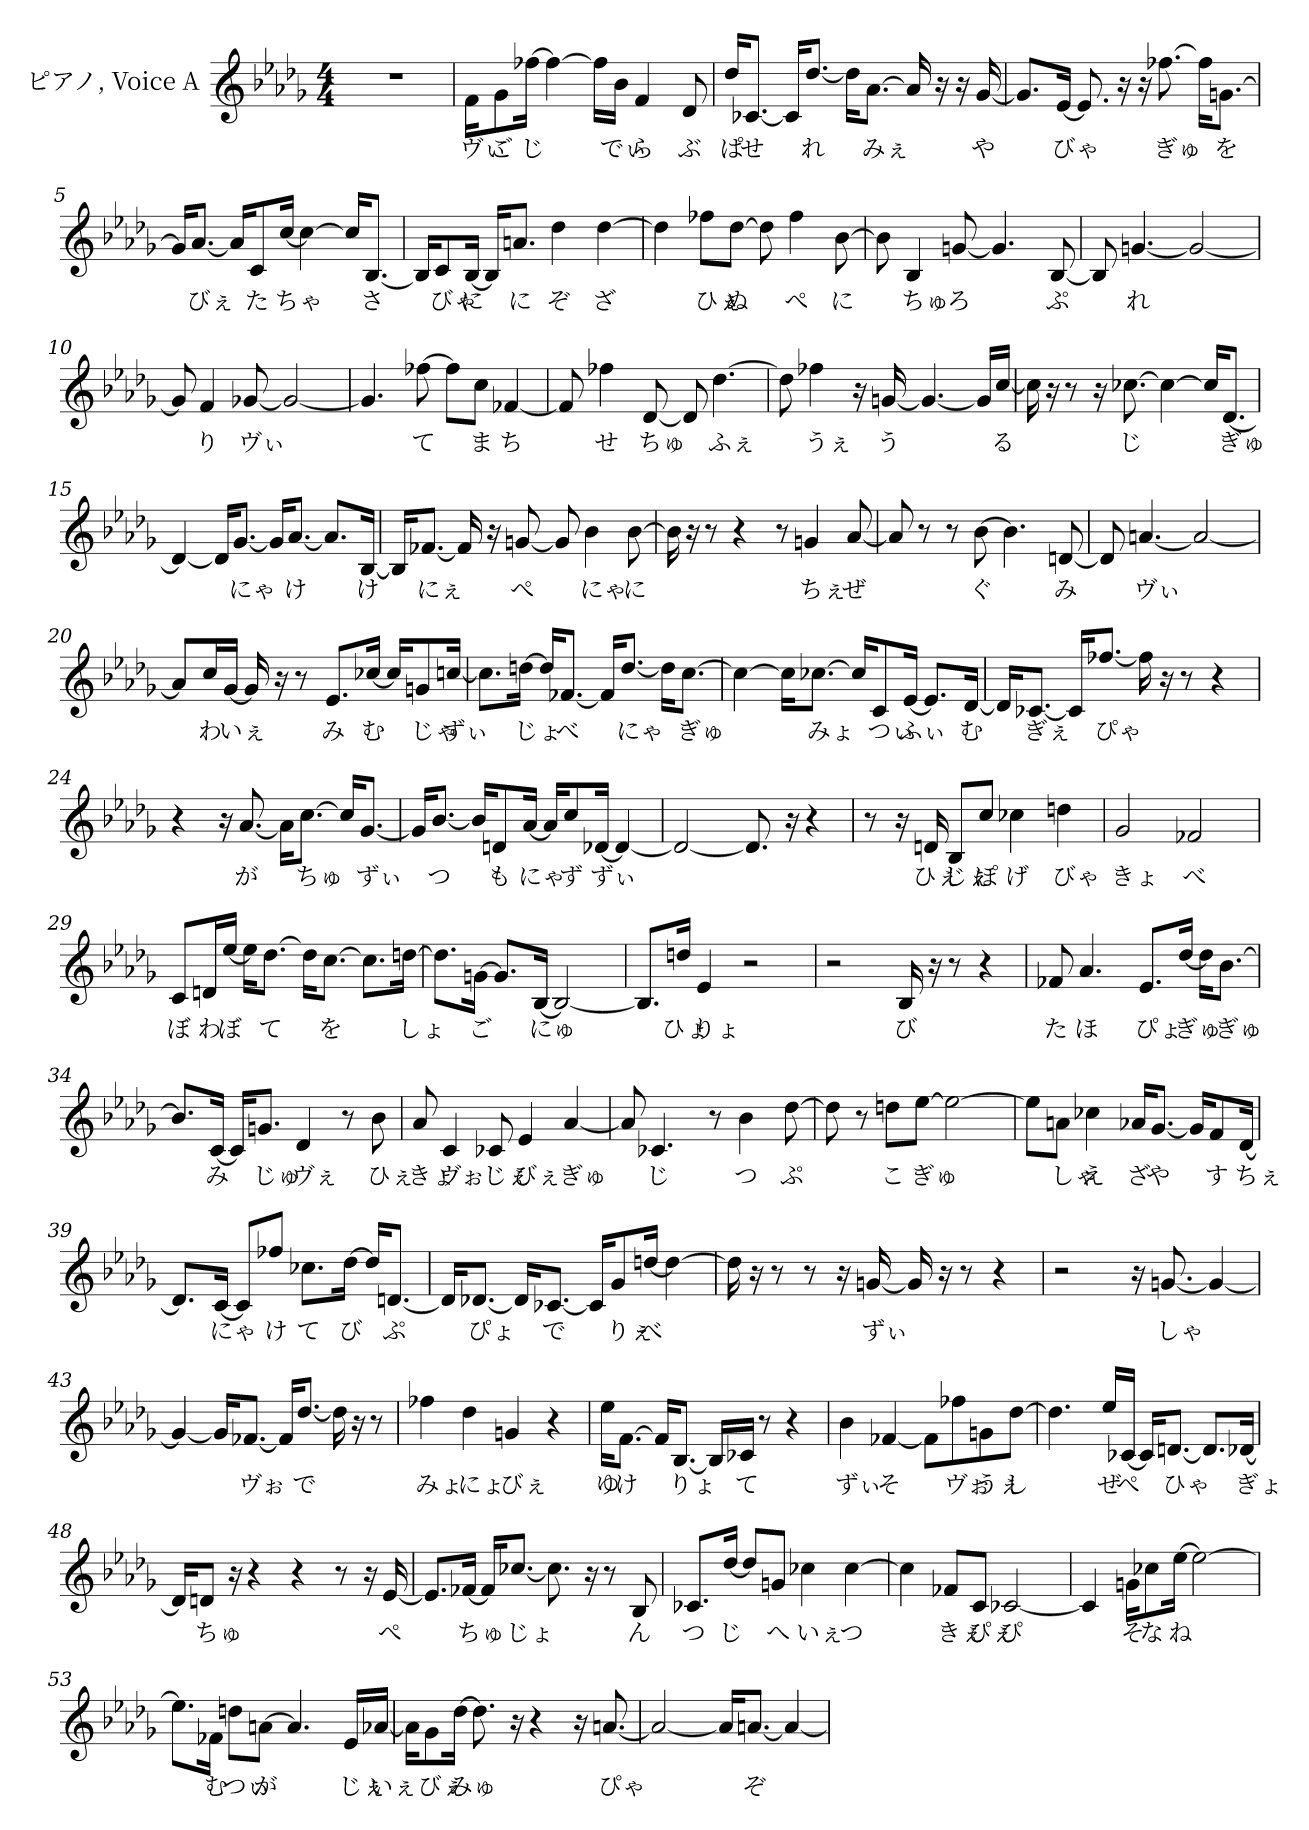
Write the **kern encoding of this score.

**kern	**text
*part1	*part1
*staff1	*staff1
*I"ピアノ, Voice A	*
*clefG2	*
*k[b-e-a-d-g-]	*
*M4/4	*
*MM120	*
=1	=1
1r	.
=2	=2
!	!LO:LY:b
16f\KL	ヴぃ
!	!LO:LY:b
8g-\	ご
!	!LO:LY:b
[16ff-X\Jk	じ
4ff-\_	.
16ff-\LL]	.
!	!LO:LY:b
16b-\JJ	でぃ
!	!LO:LY:b
4f/	ら
!	!LO:LY:b
8d-/	ぶ
=3	=3
!	!LO:LY:b
16dd-/KL	ぱ
!	!LO:LY:b
[8.c-X/J	せ
16c-/KL]	.
!	!LO:LY:b
[8.dd-/J	れ
16dd-\KL]	.
!	!LO:LY:b
[8.a-\J	みぇ
16a-/]	.
16r	.
16r	.
!	!LO:LY:b
[16g-/	や
=4	=4
8.g-/L]	.
!	!LO:LY:b
[16e-/Jk	びゃ
8.e-/]	.
16r	.
16r	.
!	!LO:LY:b
[8.ff-X\	ぎゅ
16ff-\KL]	.
!	!LO:LY:b
[8.gn\J	を
!!LO:LB:g=z
=5	=5
16g/KL]	.
!	!LO:LY:b
[8.a-/J	びぇ
16a-/KL]	.
!	!LO:LY:b
8c/	た
!	!LO:LY:b
[16cc/Jk	ちゃ
4cc\_	.
16cc/KL]	.
!	!LO:LY:b
[8.B-/J	さ
=6	=6
16B-/KL]	.
!	!LO:LY:b
8c/	びゃ
!	!LO:LY:b
[16B-/Jk	に
16B-/KL]	.
!	!LO:LY:b
8.an/J	に
!	!LO:LY:b
4dd-\	ぞ
!	!LO:LY:b
[4dd-\	ざ
=7	=7
4dd-\]	.
!	!LO:LY:b
8ff-X\L	ひぇ
!	!LO:LY:b
[8dd-\J	ぬ
8dd-\]	.
!	!LO:LY:b
4ff-\	ぺ
!	!LO:LY:b
[8b-\	に
=8	=8
8b-\]	.
!	!LO:LY:b
4B-/	ちゅ
!	!LO:LY:b
[8gn/	ろ
4.g/]	.
!	!LO:LY:b
[8B-/	ぷ
=9	=9
8B-/]	.
!	!LO:LY:b
[4.gn/	れ
2g/_	.
!!LO:LB:g=z
=10	=10
8g/]	.
!	!LO:LY:b
4f/	り
!	!LO:LY:b
[8g-X/	ヴぃ
2g-/_	.
=11	=11
4.g-/]	.
!	!LO:LY:b
[8ff-X\	て
8ff-\L]	.
!	!LO:LY:b
8cc\J	ま
!	!LO:LY:b
[4f-X/	ち
=12	=12
8f-/]	.
!	!LO:LY:b
4ff-X\	せ
!	!LO:LY:b
[8d-/	ちゅ
8d-/]	.
!	!LO:LY:b
[4.dd-\	ふぇ
=13	=13
8dd-\]	.
!	!LO:LY:b
4ff-X\	うぇ
16r	.
!	!LO:LY:b
[16gn/	う
4.g/_	.
16g/LL]	.
!	!LO:LY:b
[16cc/JJ	る
=14	=14
16cc\]	.
16r	.
8r	.
16r	.
!	!LO:LY:b
[8.cc-X\	じ
4cc-\_	.
16cc-/KL]	.
!	!LO:LY:b
[8.d-/J	ぎゅ
!!LO:LB:g=z
=15	=15
4d-/_	.
16d-/KL]	.
!	!LO:LY:b
[8.g-/J	にゃ
16g-/KL]	.
!	!LO:LY:b
[8.a-/J	け
8.a-/L]	.
!	!LO:LY:b
[16B-/Jk	け
=16	=16
16B-/KL]	.
!	!LO:LY:b
[8.f-X/J	にぇ
16f-/]	.
16r	.
!	!LO:LY:b
[8gn/	ぺ
8g/]	.
!	!LO:LY:b
4b-\	にゃ
!	!LO:LY:b
[8b-\	に
=17	=17
16b-\]	.
16r	.
8r	.
4r	.
8r	.
!	!LO:LY:b
4gn/	ちぇ
!	!LO:LY:b
[8a-/	ぜ
=18	=18
8a-/]	.
8r	.
8r	.
!	!LO:LY:b
[8b-\	ぐ
4.b-\]	.
!	!LO:LY:b
[8dn/	み
=19	=19
8d/]	.
!	!LO:LY:b
[4.an/	ヴぃ
2a/_	.
!!LO:LB:g=z
=20	=20
8a/L]	.
!	!LO:LY:b
16cc/L	わ
!	!LO:LY:b
[16g-/JJ	いぇ
16g-/]	.
16r	.
8r	.
!	!LO:LY:b
8.e-/L	み
!	!LO:LY:b
[16cc-X/Jk	む
16cc-/KL]	.
!	!LO:LY:b
8gn/	じゃ
!	!LO:LY:b
[16ccn/Jk	ずぃ
=21	=21
8.cc\L]	.
!	!LO:LY:b
[16ddn\Jk	じょ
16dd/KL]	.
!	!LO:LY:b
[8.f-X/J	べ
16f-/KL]	.
!	!LO:LY:b
[8.dd/J	にゃ
16dd\KL]	.
!	!LO:LY:b
[8.cc\J	ぎゅ
=22	=22
4cc\_	.
16cc\KL]	.
!	!LO:LY:b
[8.cc-X\J	みょ
16cc-/KL]	.
!	!LO:LY:b
8c/	つぃ
!	!LO:LY:b
[16e-/Jk	ふぃ
8.e-/L]	.
!	!LO:LY:b
[16d-/Jk	む
!!LO:LB:g=z
=23	=23
16d-/KL]	.
!	!LO:LY:b
[8.c-X/J	ぎぇ
16c-/KL]	.
!	!LO:LY:b
[8.ff-X/J	ぴゃ
16ff-\]	.
16r	.
8r	.
4r	.
=24	=24
4r	.
16r	.
!	!LO:LY:b
[8.a-/	が
16a-\KL]	.
!	!LO:LY:b
[8.cc\J	ちゅ
16cc/KL]	.
!	!LO:LY:b
[8.g-/J	ずぃ
=25	=25
16g-/KL]	.
!	!LO:LY:b
[8.b-/J	つ
16b-/KL]	.
!	!LO:LY:b
8dn/	も
!	!LO:LY:b
[16a-/Jk	にゃ
16a-/KL]	.
!	!LO:LY:b
8cc/	ず
!	!LO:LY:b
[16d-X/Jk	ずぃ
4d-/_	.
=26	=26
2d-/_	.
8.d-/]	.
16r	.
4r	.
!!LO:LB:g=z
=27	=27
8r	.
16r	.
!	!LO:LY:b
16dn/	ひぇ
!	!LO:LY:b
8B-/L	じぇ
!	!LO:LY:b
8cc/J	ぽ
!	!LO:LY:b
4cc-X\	げ
!	!LO:LY:b
4ddn\	びゃ
=28	=28
!	!LO:LY:b
2g-/	きょ
!	!LO:LY:b
2f-X/	べ
=29	=29
!	!LO:LY:b
8c/L	ぼ
!	!LO:LY:b
16dn/L	わ
!	!LO:LY:b
[16ee-/JJ	ぼ
16ee-\KL]	.
!	!LO:LY:b
[8.dd-\J	て
16dd-\KL]	.
!	!LO:LY:b
[8.cc\J	を
8.cc\L]	.
!	!LO:LY:b
[16ddn\Jk	しょ
=30	=30
8.dd\L]	.
!	!LO:LY:b
[16gn\Jk	ご
8.g/L]	.
!	!LO:LY:b
[16B-/Jk	にゅ
2B-/_	.
=31	=31
8.B-/L]	.
!	!LO:LY:b
16ddn/Jk	ひょ
!	!LO:LY:b
4e-/	りょ
2r	.
!!LO:LB:g=z
=32	=32
2r	.
!	!LO:LY:b
16B-/	び
16r	.
8r	.
4r	.
=33	=33
!	!LO:LY:b
8f-X/	た
!	!LO:LY:b
4.a-/	ほ
!	!LO:LY:b
8.e-/L	ぴょ
!	!LO:LY:b
[16dd-/Jk	ぎゅ
16dd-\KL]	.
!	!LO:LY:b
[8.b-\J	ぎゅ
=34	=34
8.b-/L]	.
!	!LO:LY:b
[16c/Jk	み
16c/KL]	.
!	!LO:LY:b
8.gn/J	じゅ
!	!LO:LY:b
4d-/	ヴぇ
8r	.
!	!LO:LY:b
8b-\	ひぇ
=35	=35
!	!LO:LY:b
8a-/	きょ
!	!LO:LY:b
4c/	ヴぉ
!	!LO:LY:b
8c-X/	じぇ
!	!LO:LY:b
4e-/	びぇ
!	!LO:LY:b
[4a-/	ぎゅ
=36	=36
8a-/]	.
!	!LO:LY:b
4.c-X/	じ
8r	.
!	!LO:LY:b
4b-\	つ
!	!LO:LY:b
[8dd-\	ぷ
!!LO:LB:g=z
=37	=37
8dd-\]	.
8r	.
!	!LO:LY:b
8ddn\L	こ
!	!LO:LY:b
[8ee-\J	ぎゅ
2ee-\_	.
=38	=38
8ee-\L]	.
!	!LO:LY:b
8an\J	しゃ
!	!LO:LY:b
4cc-X\	え
!	!LO:LY:b
16a-X/KL	ざ
!	!LO:LY:b
[8.g-/J	や
16g-/KL]	.
!	!LO:LY:b
8f/	す
!	!LO:LY:b
[16d-/Jk	ちぇ
=39	=39
8.d-/L]	.
!	!LO:LY:b
[16c/Jk	にゃ
8c/L]	.
!	!LO:LY:b
8ff-X/J	け
!	!LO:LY:b
8.cc-X\L	て
!	!LO:LY:b
[16dd-\Jk	び
16dd-/KL]	.
!	!LO:LY:b
[8.dn/J	ぷ
=40	=40
16d/KL]	.
!	!LO:LY:b
[8.d-X/J	ぴょ
16d-/KL]	.
!	!LO:LY:b
[8.c-X/J	で
16c-/KL]	.
!	!LO:LY:b
8g-/	りぇ
!	!LO:LY:b
[16ddn/Jk	べ
4dd\_	.
!!LO:LB:g=z
=41	=41
16dd\]	.
16r	.
8r	.
8r	.
16r	.
!	!LO:LY:b
[16gn/	ずぃ
16g/]	.
16r	.
8r	.
4r	.
=42	=42
2r	.
16r	.
!	!LO:LY:b
[8.gn/	しゃ
4g/_	.
=43	=43
4g/_	.
16g/KL]	.
!	!LO:LY:b
[8.f-X/J	ヴぉ
16f-/KL]	.
!	!LO:LY:b
[8.dd-/J	で
16dd-\]	.
16r	.
8r	.
=44	=44
!	!LO:LY:b
4ff-X\	みょ
!	!LO:LY:b
4dd-\	にょ
!	!LO:LY:b
4gn/	びぇ
4r	.
=45	=45
!	!LO:LY:b
16ee-\KL	ゆ
!	!LO:LY:b
[8.f\J	け
16f/KL]	.
!	!LO:LY:b
[8.B-/J	りょ
16B-/LL]	.
!	!LO:LY:b
16c-X/JJ	て
8r	.
4r	.
!!LO:PB:g=z
=46	=46
!	!LO:LY:b
4b-\	ずぃ
!	!LO:LY:b
[4f-X/	そ
8f-\L]	.
!	!LO:LY:b
8ff-X\	ヴぉ
!	!LO:LY:b
8gn\	うぇ
!	!LO:LY:b
[8dd-\J	し
=47	=47
4.dd-\]	.
!	!LO:LY:b
16ee-/LL	ぜ
!	!LO:LY:b
[16c-X/JJ	ぺ
16c-/KL]	.
!	!LO:LY:b
[8.dn/J	ひゃ
8.d/L]	.
!	!LO:LY:b
[16d-X/Jk	ぎょ
=48	=48
16d-/KL]	.
!	!LO:LY:b
8dn/J	ちゅ
16r	.
4r	.
4r	.
8r	.
16r	.
!	!LO:LY:b
[16e-/	ぺ
=49	=49
8.e-/L]	.
!	!LO:LY:b
[16f-X/Jk	ちゅ
16f-/KL]	.
!	!LO:LY:b
[8.cc-X/J	じょ
8.cc-\]	.
16r	.
8r	.
!	!LO:LY:b
8B-/	ん
!!LO:LB:g=z
=50	=50
!	!LO:LY:b
8.c-X/L	つ
!	!LO:LY:b
[16dd-/Jk	じ
8dd-/L]	.
!	!LO:LY:b
8gn/J	へ
!	!LO:LY:b
4cc-X\	いぇ
!	!LO:LY:b
[4cc-\	つ
=51	=51
4cc-\]	.
!	!LO:LY:b
8f-X/L	きぇ
!	!LO:LY:b
8c/J	ぴぇ
!	!LO:LY:b
[2c-X/	ぴ
=52	=52
4c-/]	.
!	!LO:LY:b
16gn\KL	そ
!	!LO:LY:b
8cc-X\	な
!	!LO:LY:b
[16ee-\Jk	ね
2ee-\_	.
=53	=53
8.ee-\L]	.
!	!LO:LY:b
16f-X\Jk	む
!	!LO:LY:b
8ddn\L	つぃ
!	!LO:LY:b
[8an\J	が
4.a/]	.
!	!LO:LY:b
16e-/LL	じぇ
!	!LO:LY:b
[16a-X/JJ	いぇ
=54	=54
16a-\KL]	.
!	!LO:LY:b
8g-\	びぇ
!	!LO:LY:b
[16dd-\Jk	みゅ
8.dd-\]	.
16r	.
4r	.
16r	.
!	!LO:LY:b
[8.an/	ぴゃ
!!LO:LB:g=z
=55	=55
2a/_	.
16a/KL]	.
!	!LO:LY:b
[8.an/J	ぞ
4a/_	.
=	=
*-	*-
